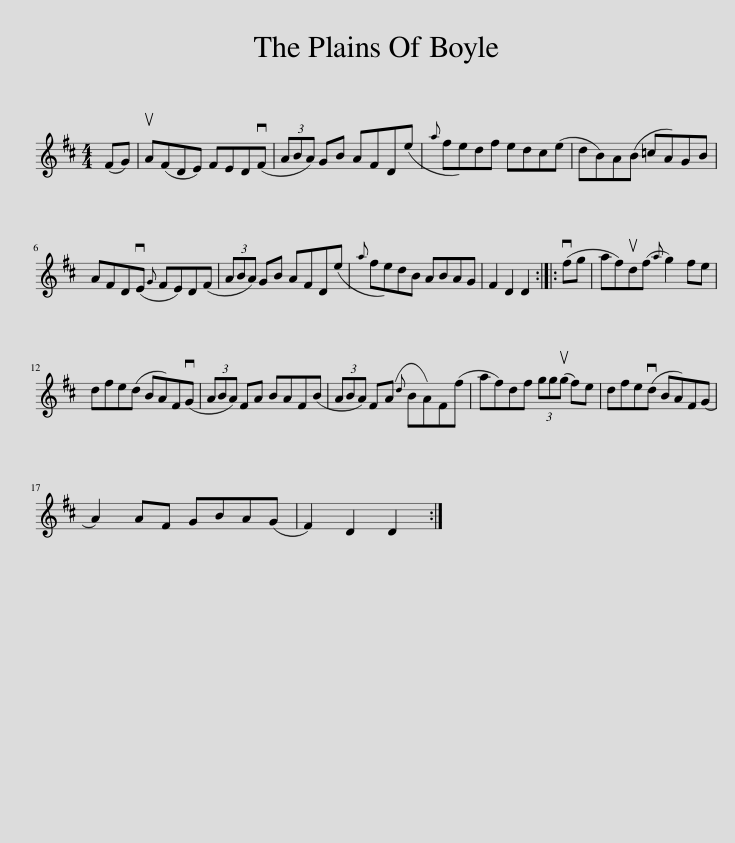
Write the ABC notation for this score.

X:1
L:1/8
M:4/4
I:linebreak $
K:D
V:1 treble
V:1
 (FG) | uA(FDE) FED(vF | (3ABA) GB AFD(e |{a} fe)df edc(e | dB)A(B =cA)GB |$ %5
 AFD(vE{G} FE)D(F | (3ABA) GB AFD(e |{a} fe)dB ABAG | F2 D2 D2 :: (vfg | %10
 af)ud(f{a} g2) fe |$ dfe(d BA)F(vG | (3ABA) FA BAF(B | (3ABA) F(A{d} BA)F(f | af)df (3gg(ug f)e | %15
 dfe(vd BA)F(G |$ A2) AF GBA(G | F2) D2 D2 :| %18
